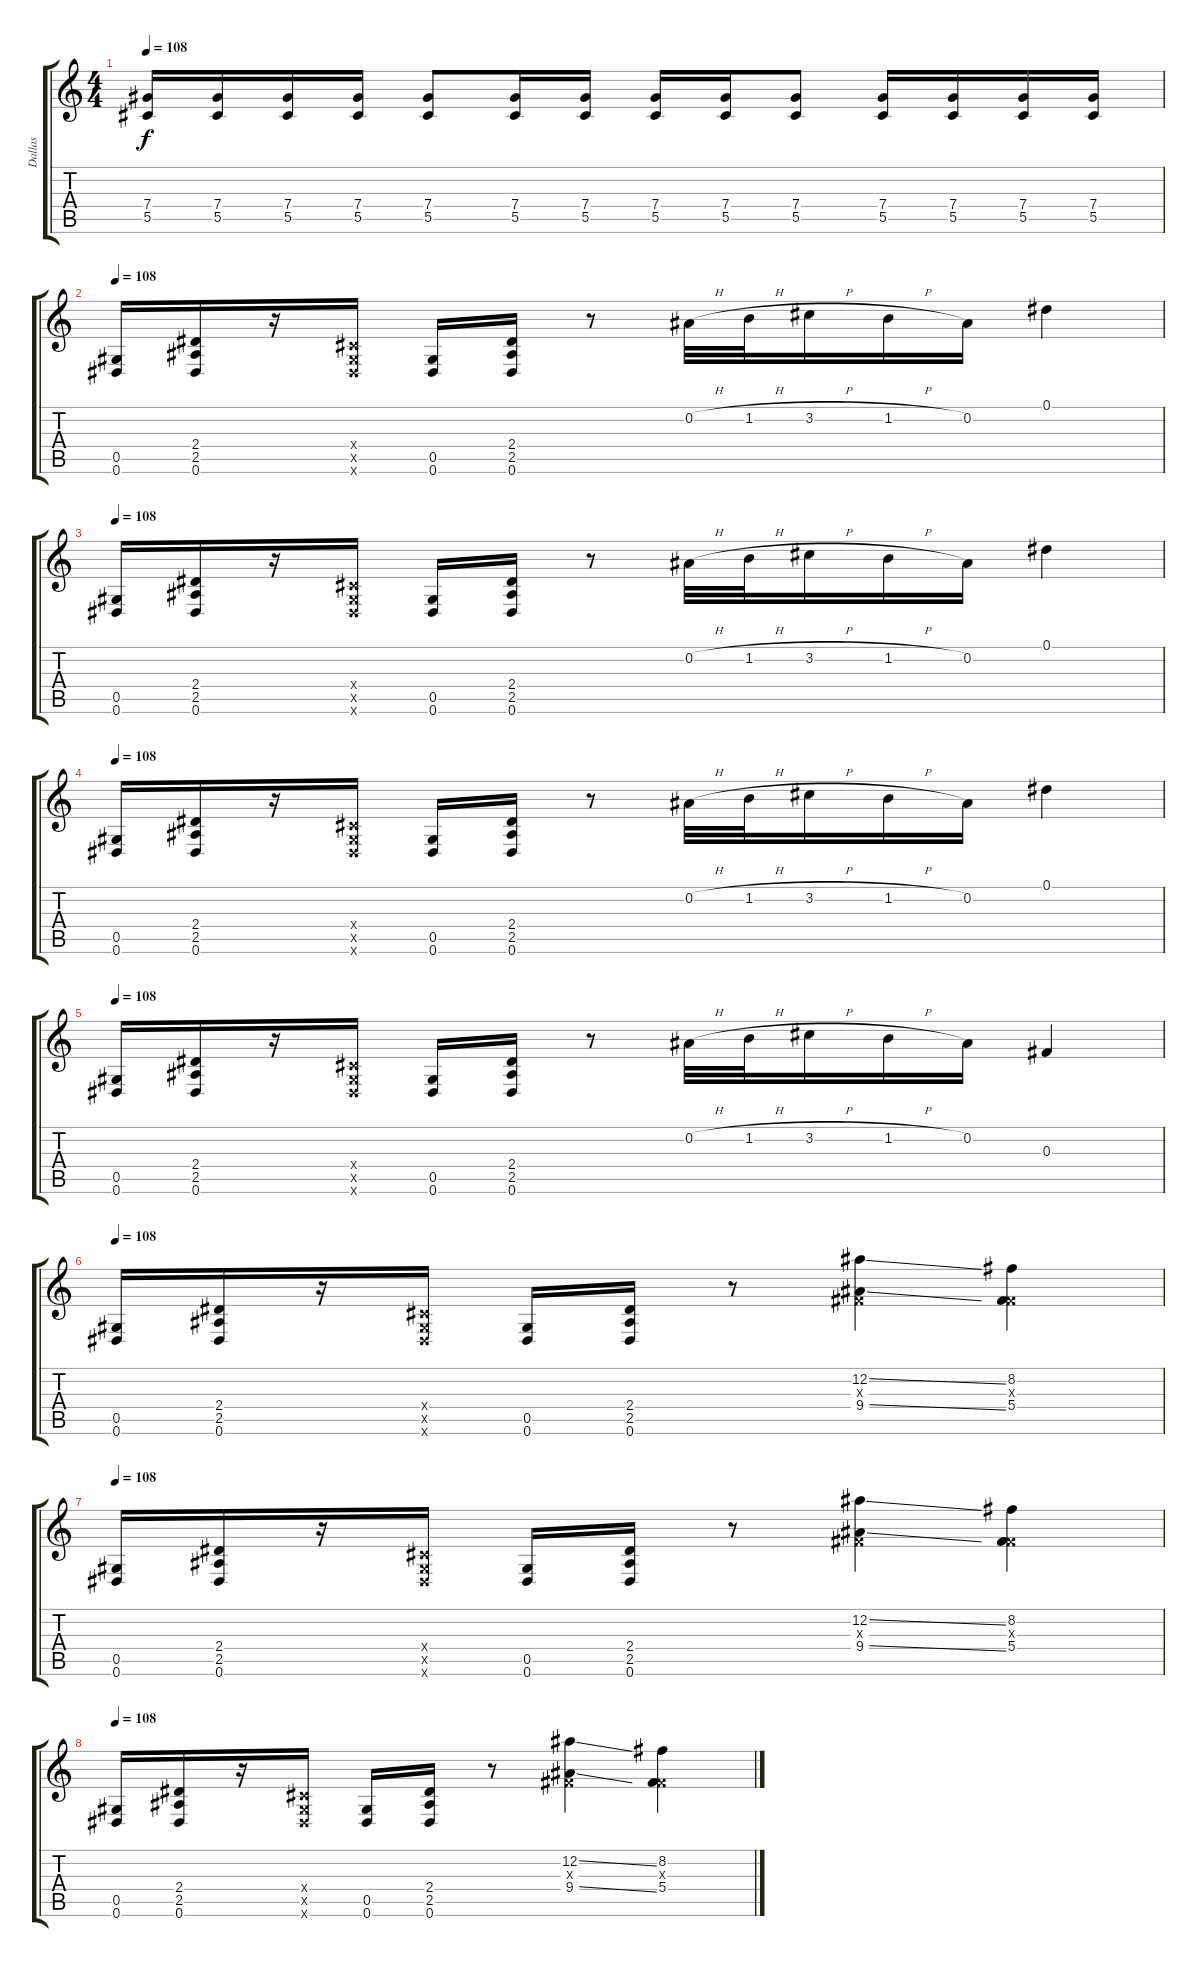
\track ("Dallas" "Dallas") {instrument overdrivenguitar}
\staff {score tabs}
\tuning (Eb4 Bb3 Gb3 Db3 Ab2 Eb2) {hide}
\ts (4 4)
\tempo 108
\clef g2
\ks c
(7.4 5.5).16{dy f} (7.4 5.5).16 (7.4 5.5).16 (7.4 5.5).16 (7.4 5.5).8 (7.4 5.5).16 (7.4 5.5).16 (7.4 5.5).16 (7.4 5.5).16 (7.4 5.5).8 (7.4 5.5).16 (7.4 5.5).16 (7.4 5.5).16 (7.4 5.5).16 |
\tempo 108
(0.5 0.6).16 (2.4 2.5 0.6).16 r.16 (0.4{x} 0.5{x} 0.6{x}).16 (0.5 0.6).16 (2.4 2.5 0.6).16 r.8 0.2{h}.32 1.2{h}.32 3.2{h}.16 1.2{h}.16 0.2.16 0.1.4 |
\tempo 108
(0.5 0.6).16 (2.4 2.5 0.6).16 r.16 (0.4{x} 0.5{x} 0.6{x}).16 (0.5 0.6).16 (2.4 2.5 0.6).16 r.8 0.2{h}.32 1.2{h}.32 3.2{h}.16 1.2{h}.16 0.2.16 0.1.4 |
\tempo 108
(0.5 0.6).16 (2.4 2.5 0.6).16 r.16 (0.4{x} 0.5{x} 0.6{x}).16 (0.5 0.6).16 (2.4 2.5 0.6).16 r.8 0.2{h}.32 1.2{h}.32 3.2{h}.16 1.2{h}.16 0.2.16 0.1.4 |
\tempo 108
(0.5 0.6).16 (2.4 2.5 0.6).16 r.16 (0.4{x} 0.5{x} 0.6{x}).16 (0.5 0.6).16 (2.4 2.5 0.6).16 r.8 0.2{h}.32 1.2{h}.32 3.2{h}.16 1.2{h}.16 0.2.16 0.3.4 |
\tempo 108
(0.5 0.6).16{volume 11} (2.4 2.5 0.6).16 r.16 (0.4{x} 0.5{x} 0.6{x}).16 (0.5 0.6).16 (2.4 2.5 0.6).16 r.8 (12.2{ss} 0.3{x} 9.4{ss}).4 (8.2 0.3{x} 5.4).4 |
\tempo 108
(0.5 0.6).16{volume 11} (2.4 2.5 0.6).16 r.16 (0.4{x} 0.5{x} 0.6{x}).16 (0.5 0.6).16 (2.4 2.5 0.6).16 r.8 (12.2{ss} 0.3{x} 9.4{ss}).4 (8.2 0.3{x} 5.4).4 |
\tempo 108
(0.5 0.6).16{volume 11} (2.4 2.5 0.6).16 r.16 (0.4{x} 0.5{x} 0.6{x}).16 (0.5 0.6).16 (2.4 2.5 0.6).16 r.8 (12.2{ss} 0.3{x} 9.4{ss}).4 (8.2 0.3{x} 5.4).4
